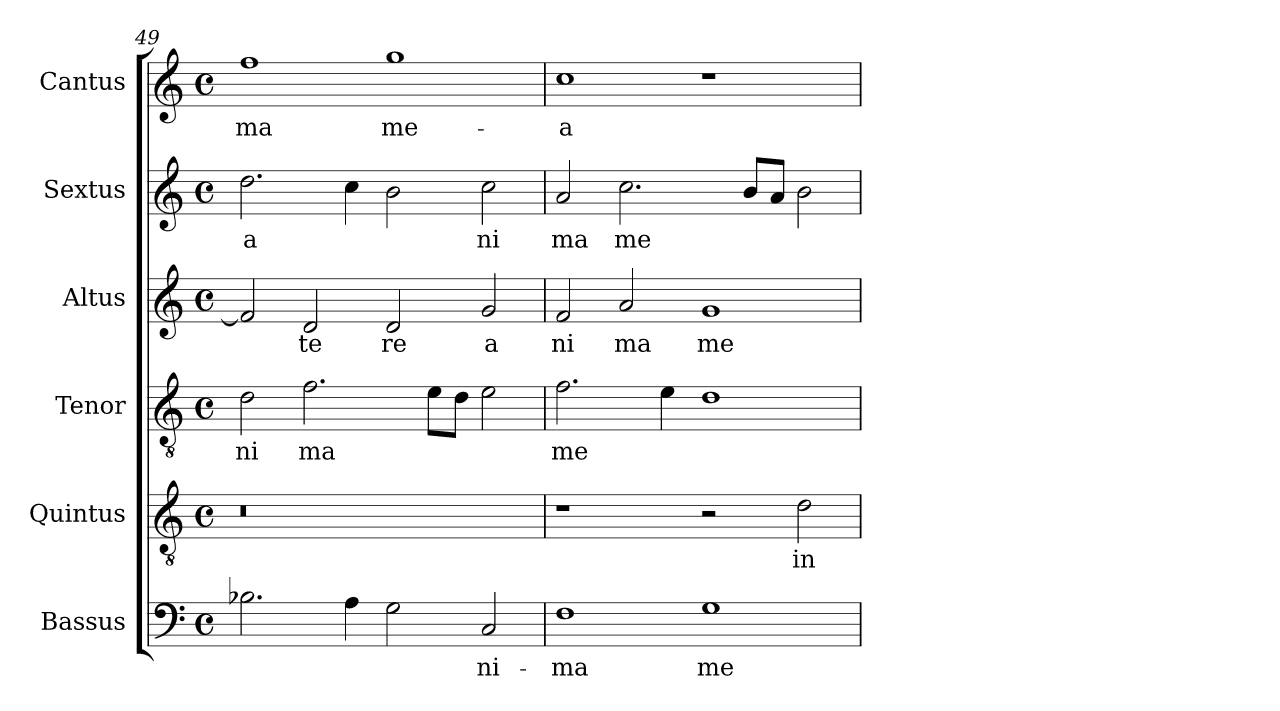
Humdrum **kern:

**kern	**text	**kern	**text	**kern	**text	**kern	**text	**kern	**text	**kern	**text
*part6	*part6	*part5	*part5	*part4	*part4	*part3	*part3	*part2	*part2	*part1	*part1
*staff6	*staff6	*staff5	*staff5	*staff4	*staff4	*staff3	*staff3	*staff2	*staff2	*staff1	*staff1
*I"Bassus	*	*I"Quintus	*	*I"Tenor	*	*I"Altus	*	*I"Sextus	*	*I"Cantus	*
!!LO:PB:g=z
*clefF4	*	*clefGv2	*	*clefGv2	*	*clefG2	*	*clefG2	*	*clefG2	*
*M4/4	*	*M4/4	*	*M4/4	*	*M4/4	*	*M4/4	*	*M4/4	*
*met(c)	*	*met(c)	*	*met(c)	*	*met(c)	*	*met(c)	*	*met(c)	*
=49	=49	=49	=49	=49	=49	=49	=49	=49	=49	=49	=49
!	!	!	!	!	!LO:LY:b:cj	!	!	!	!LO:LY:b:cj	!	!LO:LY:b:cj
2.B-X\	.	0r	.	2d\	-ni	2f/]	.	2.dd\	a	1ff	-ma
!	!	!	!	!	!LO:LY:b	!	!LO:LY:b:cj	!	!	!	!
.	.	.	.	2.f\	ma	2d/	te	.	.	.	.
4A\	.	.	.	.	.	.	.	4cc\	.	.	.
!	!	!	!	!	!	!	!LO:LY:b:cj	!	!	!	!LO:LY:b:cj
2G\	.	.	.	.	.	2d/	re	2b\	.	1gg	me-
.	.	.	.	8e\L	.	.	.	.	.	.	.
.	.	.	.	8d\J	.	.	.	.	.	.	.
!	!LO:LY:b:cj	!	!	!	!	!	!LO:LY:b:cj	!	!LO:LY:b:cj	!	!
2C/	ni-	.	.	2e\	.	2g/	a	2cc\	ni	.	.
=50	=50	=50	=50	=50	=50	=50	=50	=50	=50	=50	=50
!	!LO:LY:b:cj	!	!	!	!LO:LY:b	!	!LO:LY:b:cj	!	!LO:LY:b:cj	!	!LO:LY:b:cj
1F	-ma	1r	.	2.f\	me	2f/	ni	2a/	ma	1cc	-a
!	!	!	!	!	!	!	!LO:LY:b:cj	!	!LO:LY:b	!	!
.	.	.	.	.	.	2a/	ma	2.cc\	me	.	.
.	.	.	.	4e\	.	.	.	.	.	.	.
!	!LO:LY:b:cj	!	!	!	!	!	!LO:LY:b:cj	!	!	!	!
1G	me-	2r	.	1d	.	1g	me	.	.	1r	.
.	.	.	.	.	.	.	.	8b/L	.	.	.
.	.	.	.	.	.	.	.	8a/J	.	.	.
!	!	!	!LO:LY:b:cj	!	!	!	!	!	!	!	!
.	.	2d\	in	.	.	.	.	2b\	.	.	.
=	=	=	=	=	=	=	=	=	=	=	=
*-	*-	*-	*-	*-	*-	*-	*-	*-	*-	*-	*-
